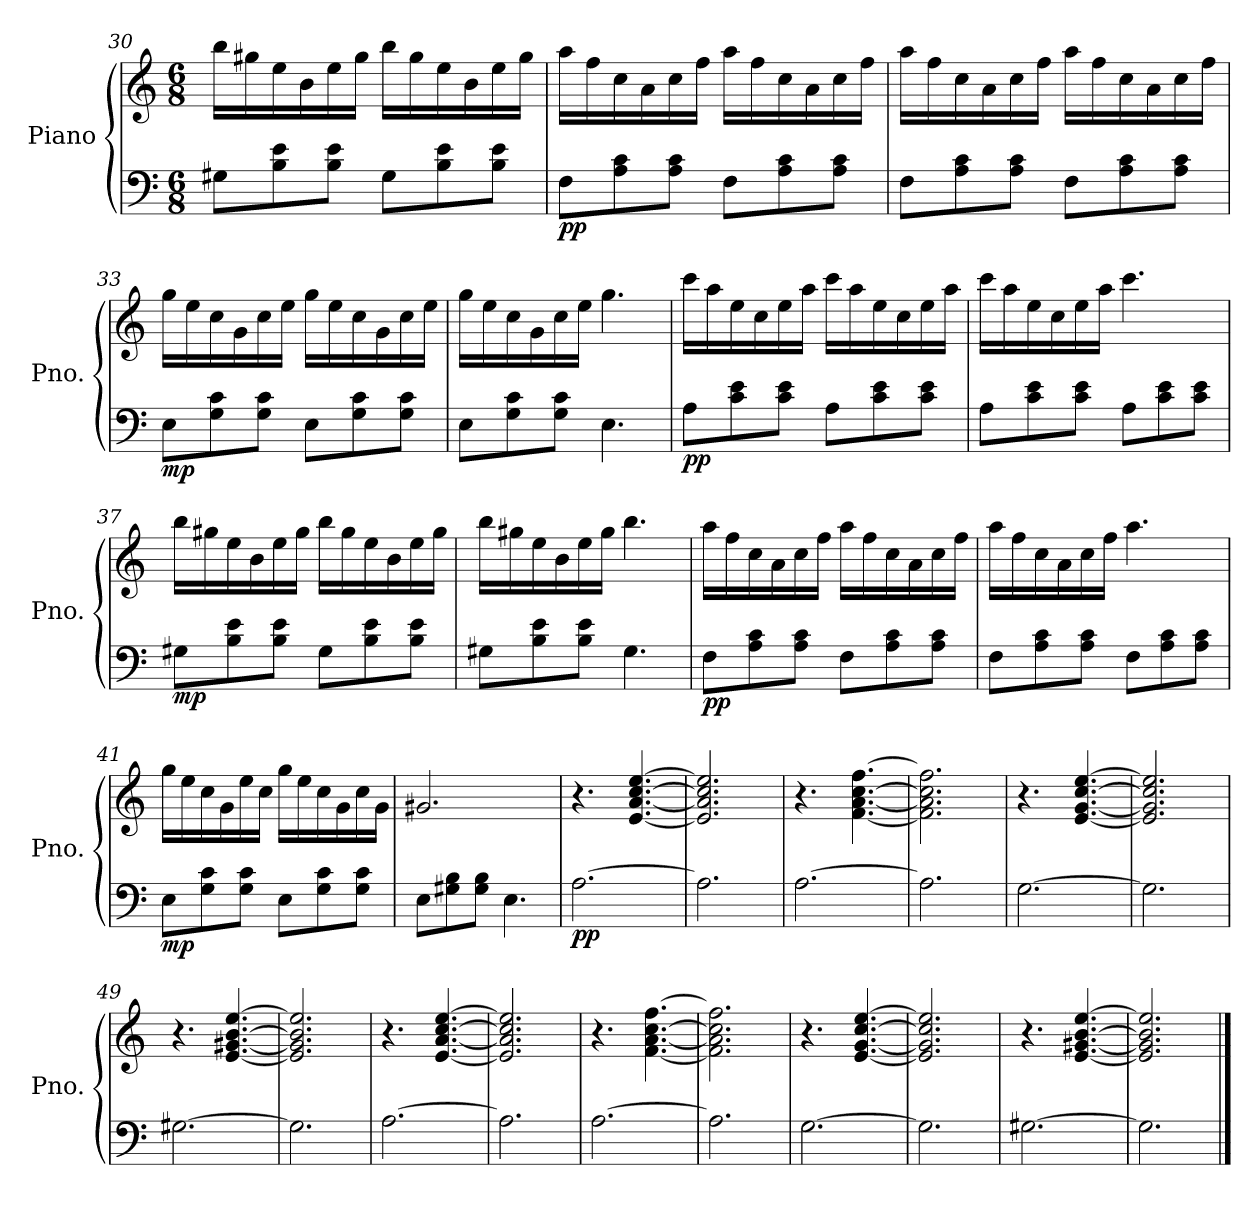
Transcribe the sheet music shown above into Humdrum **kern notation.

**kern	**kern	**dynam
*part1	*part1	*part1
*staff2	*staff1	*staff1/2
*I"Piano	*	*
*I'Pno.	*	*
!!LO:PB:g=z
*clefF4	*clefG2	*
*k[]	*k[]	*
*M6/8	*M6/8	*
=30	=30	=30
8G#X\L	16bb\LL	.
.	16gg#X\	.
8B\ 8e\	16ee\	.
.	16b\	.
8B\ 8e\J	16ee\	.
.	16gg#\JJ	.
8G#\L	16bb\LL	.
.	16gg#\	.
8B\ 8e\	16ee\	.
.	16b\	.
8B\ 8e\J	16ee\	.
.	16gg#\JJ	.
=31	=31	=31
!	!	!LO:DY:b=2
8F\L	16aa\LL	pp
.	16ff\	.
8A\ 8c\	16cc\	.
.	16a\	.
8A\ 8c\J	16cc\	.
.	16ff\JJ	.
8F\L	16aa\LL	.
.	16ff\	.
8A\ 8c\	16cc\	.
.	16a\	.
8A\ 8c\J	16cc\	.
.	16ff\JJ	.
=32	=32	=32
8F\L	16aa\LL	.
.	16ff\	.
8A\ 8c\	16cc\	.
.	16a\	.
8A\ 8c\J	16cc\	.
.	16ff\JJ	.
8F\L	16aa\LL	.
.	16ff\	.
8A\ 8c\	16cc\	.
.	16a\	.
8A\ 8c\J	16cc\	.
.	16ff\JJ	.
=33	=33	=33
!	!	!LO:DY:b=2
8E\L	16gg\LL	mp
.	16ee\	.
8G\ 8c\	16cc\	.
.	16g\	.
8G\ 8c\J	16cc\	.
.	16ee\JJ	.
8E\L	16gg\LL	.
.	16ee\	.
8G\ 8c\	16cc\	.
.	16g\	.
8G\ 8c\J	16cc\	.
.	16ee\JJ	.
!!LO:LB:g=z
=34	=34	=34
8E\L	16gg\LL	.
.	16ee\	.
8G\ 8c\	16cc\	.
.	16g\	.
8G\ 8c\J	16cc\	.
.	16ee\JJ	.
4.E\	4.gg\	.
=35	=35	=35
!	!	!LO:DY:b=2
8A\L	16ccc\LL	pp
.	16aa\	.
8c\ 8e\	16ee\	.
.	16cc\	.
8c\ 8e\J	16ee\	.
.	16aa\JJ	.
8A\L	16ccc\LL	.
.	16aa\	.
8c\ 8e\	16ee\	.
.	16cc\	.
8c\ 8e\J	16ee\	.
.	16aa\JJ	.
=36	=36	=36
8A\L	16ccc\LL	.
.	16aa\	.
8c\ 8e\	16ee\	.
.	16cc\	.
8c\ 8e\J	16ee\	.
.	16aa\JJ	.
8A\L	4.ccc\	.
8c\ 8e\	.	.
8c\ 8e\J	.	.
=37	=37	=37
!	!	!LO:DY:b=2
8G#X\L	16bb\LL	mp
.	16gg#X\	.
8B\ 8e\	16ee\	.
.	16b\	.
8B\ 8e\J	16ee\	.
.	16gg#\JJ	.
8G#\L	16bb\LL	.
.	16gg#\	.
8B\ 8e\	16ee\	.
.	16b\	.
8B\ 8e\J	16ee\	.
.	16gg#\JJ	.
!!LO:LB:g=z
=38	=38	=38
8G#X\L	16bb\LL	.
.	16gg#X\	.
8B\ 8e\	16ee\	.
.	16b\	.
8B\ 8e\J	16ee\	.
.	16gg#\JJ	.
4.G#\	4.bb\	.
=39	=39	=39
!	!	!LO:DY:b=2
8F\L	16aa\LL	pp
.	16ff\	.
8A\ 8c\	16cc\	.
.	16a\	.
8A\ 8c\J	16cc\	.
.	16ff\JJ	.
8F\L	16aa\LL	.
.	16ff\	.
8A\ 8c\	16cc\	.
.	16a\	.
8A\ 8c\J	16cc\	.
.	16ff\JJ	.
=40	=40	=40
8F\L	16aa\LL	.
.	16ff\	.
8A\ 8c\	16cc\	.
.	16a\	.
8A\ 8c\J	16cc\	.
.	16ff\JJ	.
8F\L	4.aa\	.
8A\ 8c\	.	.
8A\ 8c\J	.	.
=41	=41	=41
!	!	!LO:DY:b=2
8E\L	16gg\LL	mp
.	16ee\	.
8G\ 8c\	16cc\	.
.	16g\	.
8G\ 8c\J	16ee\	.
.	16cc\JJ	.
8E\L	16gg\LL	.
.	16ee\	.
8G\ 8c\	16cc\	.
.	16g\	.
8G\ 8c\J	16cc\	.
.	16g\JJ	.
=42	=42	=42
8E\L	2.g#X/	.
8G#X\ 8B\	.	.
8G#\ 8B\J	.	.
4.E\	.	.
!!LO:LB:g=z
=43	=43	=43
!	!	!LO:DY:b=2
[2.A\	4.r	pp
.	[4.e/ [4.a/ [4.cc/ [4.ee/	.
=44	=44	=44
2.A\]	2.e/] 2.a/] 2.cc/] 2.ee/]	.
=45	=45	=45
[2.A\	4.r	.
.	[4.f\ [4.a\ [4.cc\ [4.ff\	.
=46	=46	=46
2.A\]	2.f\] 2.a\] 2.cc\] 2.ff\]	.
=47	=47	=47
[2.G\	4.r	.
.	[4.e/ [4.g/ [4.cc/ [4.ee/	.
=48	=48	=48
2.G\]	2.e/] 2.g/] 2.cc/] 2.ee/]	.
=49	=49	=49
[2.G#X\	4.r	.
.	[4.e/ [4.g#X/ [4.b/ [4.ee/	.
=50	=50	=50
2.G#\]	2.e/] 2.g#/] 2.b/] 2.ee/]	.
=51	=51	=51
[2.A\	4.r	.
.	[4.e/ [4.a/ [4.cc/ [4.ee/	.
=52	=52	=52
2.A\]	2.e/] 2.a/] 2.cc/] 2.ee/]	.
=53	=53	=53
[2.A\	4.r	.
.	[4.f\ [4.a\ [4.cc\ [4.ff\	.
=54	=54	=54
2.A\]	2.f\] 2.a\] 2.cc\] 2.ff\]	.
=55	=55	=55
[2.G\	4.r	.
.	[4.e/ [4.g/ [4.cc/ [4.ee/	.
=56	=56	=56
2.G\]	2.e/] 2.g/] 2.cc/] 2.ee/]	.
!!LO:LB:g=z
=57	=57	=57
[2.G#X\	4.r	.
.	[4.e/ [4.g#X/ [4.b/ [4.ee/	.
=58	=58	=58
2.G#\]	2.e/] 2.g#/] 2.b/] 2.ee/]	.
==	==	==
*-	*-	*-
